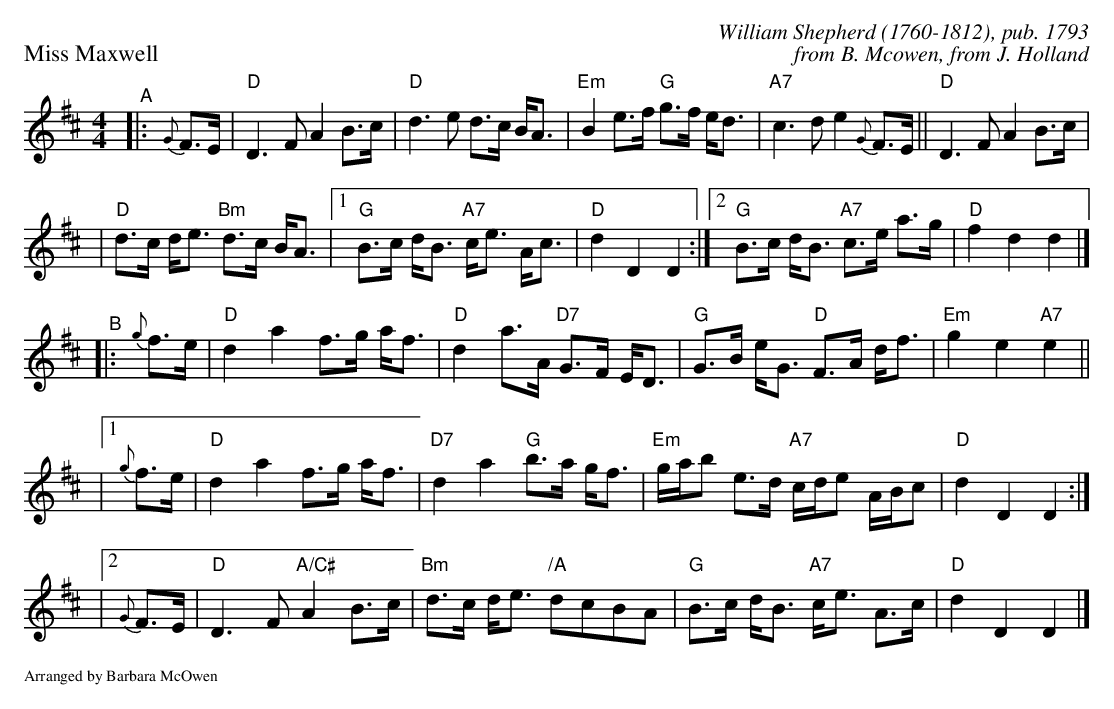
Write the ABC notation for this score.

X:1
P: Miss Maxwell
C: William Shepherd (1760-1812), pub. 1793
C: from B. Mcowen, from J. Holland
M: 4/4
K: D
L: 1/8
"^A"|: {G}F>E \
|  "D"D3 F A2 B>c | "D"d3 e d>c B<A \
| "Em"B2 e>f "G"g>f e<d | "A7"c3 d e2 {G}F>E \
|| "D"D3 F A2 B>c |
|  "D"d>c d<e "Bm"d>c B<A |\
[1 "G"B>c d<B "A7"c<e A<c | "D"d2 D2 D2 :|\
[2 "G"B>c d<B "A7"c>e a>g | "D"f2 d2 d2 |]
"^B"|: {g}f>e | "D"d2 a2 f>g a<f | "D"d2 a>A "D7"G>F E<D \
              | "G"G>B e<G "D"F>A d<f | "Em"g2 e2 "A7"e2 ||
   |[1 {g}f>e | "D"d2 a2 f>g a<f | "D7"d2 a2 "G"b>a g<f \
	          | "Em"g/a/b e>d "A7"c/d/e A/B/c | "D"d2 D2 D2 :|
   |[2 {G}F>E | "D"D3 F "A/C#"A2 B>c | "Bm"d>c d<e "/A"dcBA \
	          | "G"B>c d<B "A7"c<e A>c | "D"d2 D2 D2 |]
